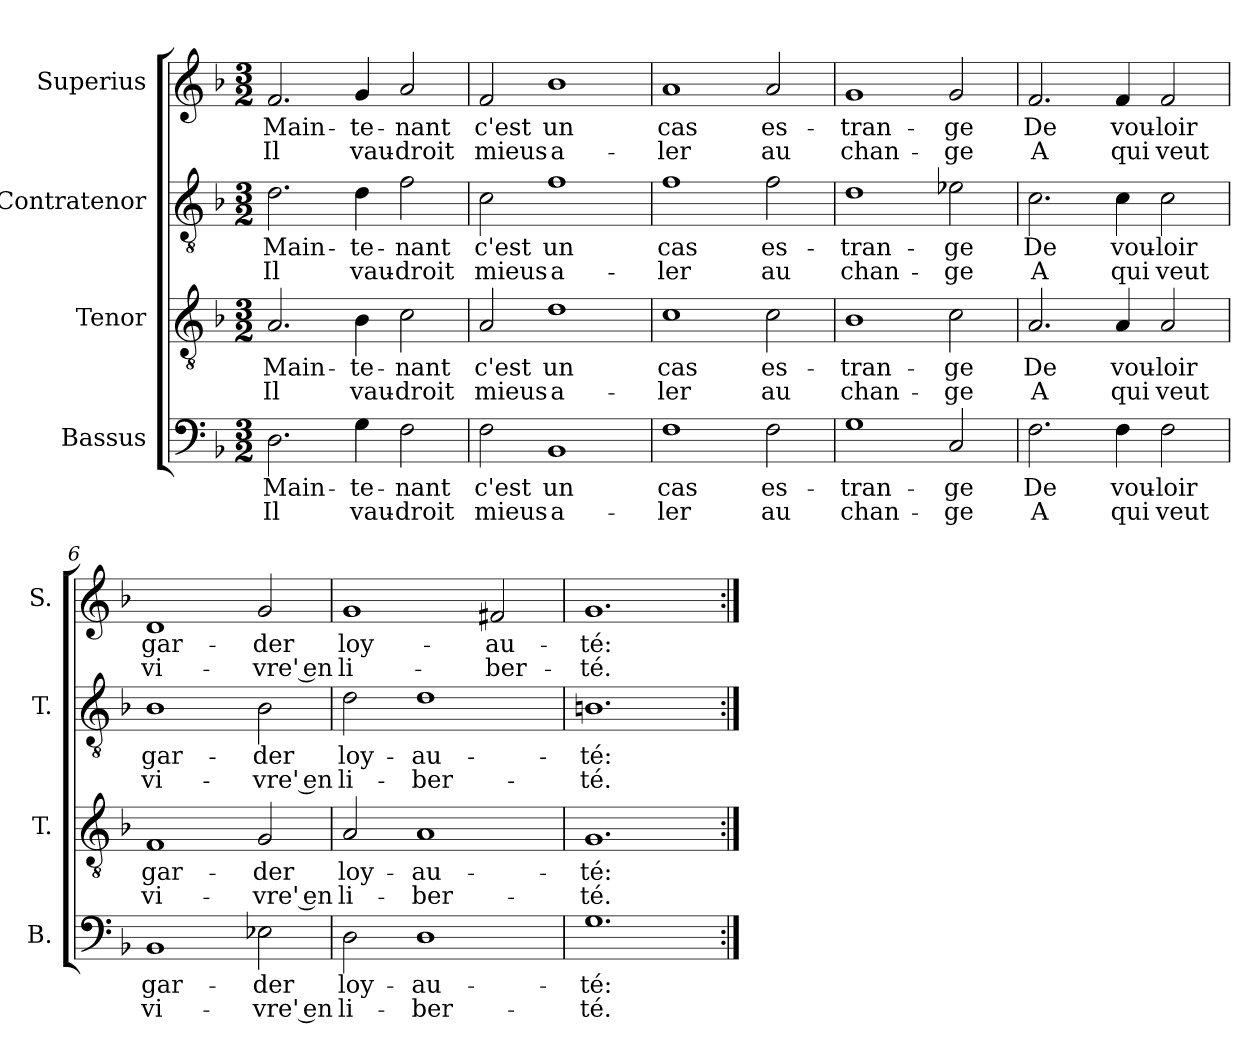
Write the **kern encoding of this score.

**kern	**text	**text	**kern	**text	**text	**kern	**text	**text	**kern	**text	**text
*part4	*part4	*part4	*part3	*part3	*part3	*part2	*part2	*part2	*part1	*part1	*part1
*staff4	*staff4	*staff4	*staff3	*staff3	*staff3	*staff2	*staff2	*staff2	*staff1	*staff1	*staff1
*I"Bassus	*	*	*I"Tenor	*	*	*I"Contratenor	*	*	*I"Superius	*	*
*I'B.	*	*	*I'T.	*	*	*I'T.	*	*	*I'S.	*	*
*clefF4	*	*	*clefGv2	*	*	*clefGv2	*	*	*clefG2	*	*
*k[b-]	*	*	*k[b-]	*	*	*k[b-]	*	*	*k[b-]	*	*
*F:	*	*	*F:	*	*	*F:	*	*	*F:	*	*
*M3/2	*	*	*M3/2	*	*	*M3/2	*	*	*M3/2	*	*
=1	=1	=1	=1	=1	=1	=1	=1	=1	=1	=1	=1
2.D\	Main-	Il	2.A/	Main-	Il	2.d\	Main-	Il	2.f/	Main-	Il
4G\	-te-	vau-	4B-\	-te-	vau-	4d\	-te-	vau-	4g/	-te-	vau-
2F\	-nant	-droit	2c\	-nant	-droit	2f\	-nant	-droit	2a/	-nant	-droit
=2	=2	=2	=2	=2	=2	=2	=2	=2	=2	=2	=2
2F\	c'est	mieus	2A/	c'est	mieus	2c\	c'est	mieus	2f/	c'est	mieus
1BB-/	un	a-	1d\	un	a-	1f\	un	a-	1b-\	un	a-
=3	=3	=3	=3	=3	=3	=3	=3	=3	=3	=3	=3
1F\	cas	-ler	1c\	cas	-ler	1f\	cas	-ler	1a/	cas	-ler
2F\	es-	au	2c\	es-	au	2f\	es-	au	2a/	es-	au
=4	=4	=4	=4	=4	=4	=4	=4	=4	=4	=4	=4
1G\	-tran-	chan-	1B-\	-tran-	chan-	1d\	-tran-	chan-	1g/	-tran-	chan-
2C/	-ge	-ge	2c\	-ge	-ge	2e-X\	-ge	-ge	2g/	-ge	-ge
=5	=5	=5	=5	=5	=5	=5	=5	=5	=5	=5	=5
2.F\	De	A	2.A/	De	A	2.c\	De	A	2.f/	De	A
4F\	vou-	qui	4A/	vou-	qui	4c\	vou-	qui	4f/	vou-	qui
2F\	-loir	veut	2A/	-loir	veut	2c\	-loir	veut	2f/	-loir	veut
=6	=6	=6	=6	=6	=6	=6	=6	=6	=6	=6	=6
1BB-/	gar-	vi-	1F/	gar-	vi-	1B-\	gar-	vi-	1d/	gar-	vi-
2E-\	-der	-vre' en	2G/	-der	-vre' en	2B-\	-der	-vre' en	2g/	-der	-vre' en
=7	=7	=7	=7	=7	=7	=7	=7	=7	=7	=7	=7
2D\	loy-	li-	2A/	loy-	li-	2d\	loy-	li-	1g/	loy-	li-
1D\	-au-	-ber-	1A/	-au-	-ber-	1d\	-au-	-ber-	.	.	.
.	.	.	.	.	.	.	.	.	2f#X/	-au-	-ber-
=8	=8	=8	=8	=8	=8	=8	=8	=8	=8	=8	=8
1.G\	-té:	-té.	1.G/	-té:	-té.	1.Bn\	-té:	-té.	1.g/	-té:	-té.
=:|!	=:|!	=:|!	=:|!	=:|!	=:|!	=:|!	=:|!	=:|!	=:|!	=:|!	=:|!
*-	*-	*-	*-	*-	*-	*-	*-	*-	*-	*-	*-
